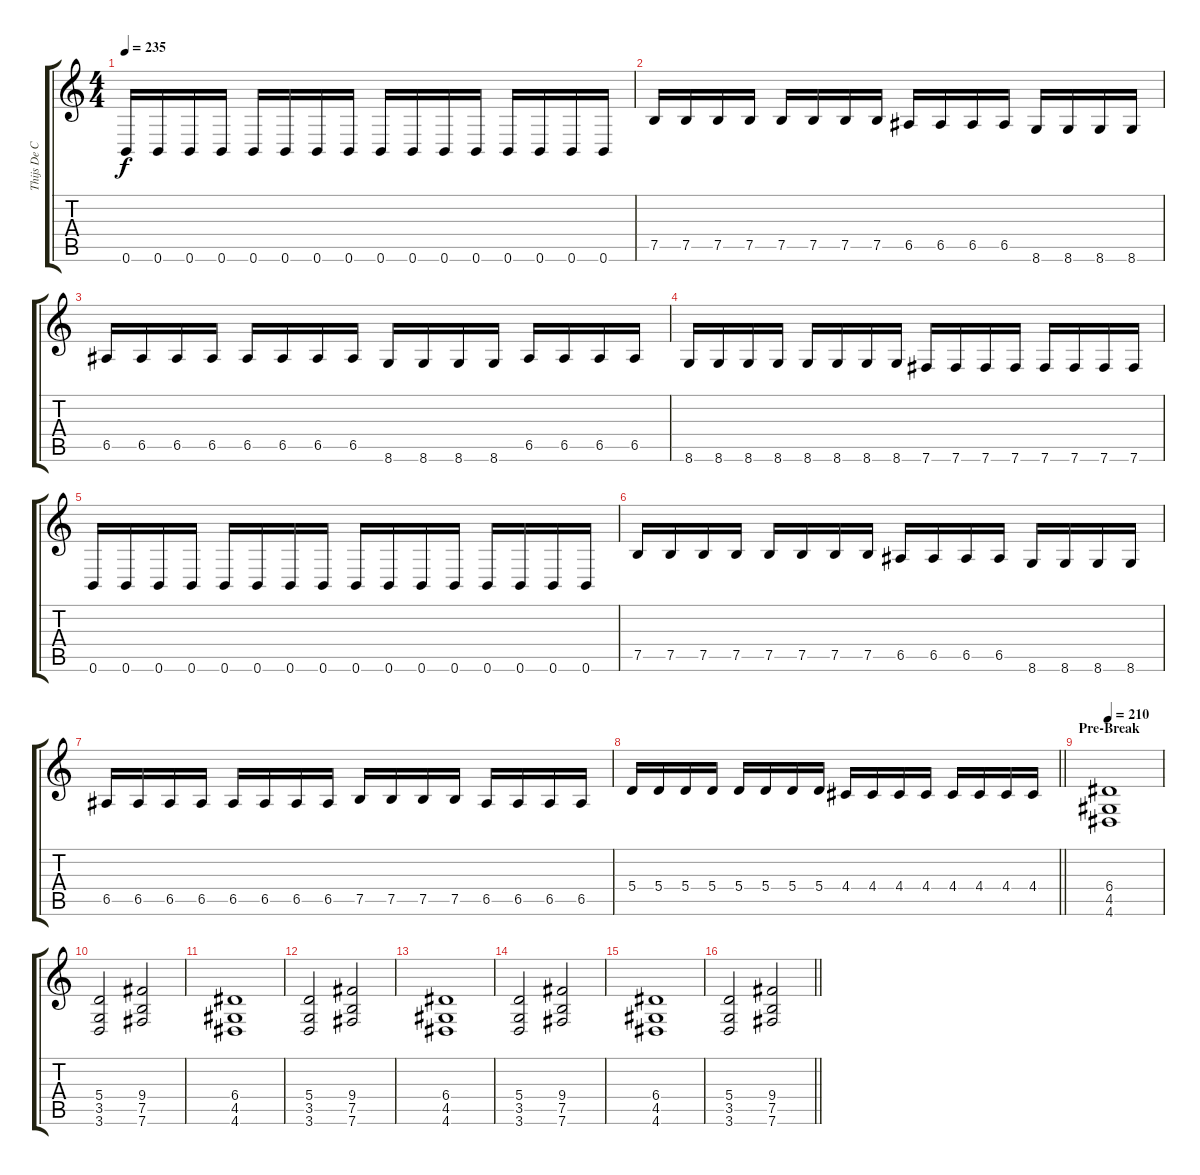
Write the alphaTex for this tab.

\track ("Thijs De Cloedt" "Thijs De C") {instrument overdrivenguitar}
\staff {score tabs}
\tuning (B3 Gb3 D3 A2 E2 B1) {hide}
\ts (4 4)
\tempo 235
\clef g2
\ks c
0.6.16{dy f} 0.6.16 0.6.16 0.6.16 0.6.16 0.6.16 0.6.16 0.6.16 0.6.16 0.6.16 0.6.16 0.6.16 0.6.16 0.6.16 0.6.16 0.6.16 |
7.5.16 7.5.16 7.5.16 7.5.16 7.5.16 7.5.16 7.5.16 7.5.16 6.5.16 6.5.16 6.5.16 6.5.16 8.6.16 8.6.16 8.6.16 8.6.16 |
6.5.16 6.5.16 6.5.16 6.5.16 6.5.16 6.5.16 6.5.16 6.5.16 8.6.16 8.6.16 8.6.16 8.6.16 6.5.16 6.5.16 6.5.16 6.5.16 |
8.6.16 8.6.16 8.6.16 8.6.16 8.6.16 8.6.16 8.6.16 8.6.16 7.6.16 7.6.16 7.6.16 7.6.16 7.6.16 7.6.16 7.6.16 7.6.16 |
0.6.16 0.6.16 0.6.16 0.6.16 0.6.16 0.6.16 0.6.16 0.6.16 0.6.16 0.6.16 0.6.16 0.6.16 0.6.16 0.6.16 0.6.16 0.6.16 |
7.5.16 7.5.16 7.5.16 7.5.16 7.5.16 7.5.16 7.5.16 7.5.16 6.5.16 6.5.16 6.5.16 6.5.16 8.6.16 8.6.16 8.6.16 8.6.16 |
6.5.16 6.5.16 6.5.16 6.5.16 6.5.16 6.5.16 6.5.16 6.5.16 7.5.16 7.5.16 7.5.16 7.5.16 6.5.16 6.5.16 6.5.16 6.5.16 |
\barLineRight lightlight
5.4.16 5.4.16 5.4.16 5.4.16 5.4.16 5.4.16 5.4.16 5.4.16 4.4.16 4.4.16 4.4.16 4.4.16 4.4.16 4.4.16 4.4.16 4.4.16 |
\section ("" "Pre-Break")
\tempo 210
(6.4 4.5 4.6).1 |
(5.4 3.5 3.6).2 (9.4 7.5 7.6).2 |
(6.4 4.5 4.6).1 |
(5.4 3.5 3.6).2 (9.4 7.5 7.6).2 |
(6.4 4.5 4.6).1 |
(5.4 3.5 3.6).2 (9.4 7.5 7.6).2 |
(6.4 4.5 4.6).1 |
\barLineRight lightlight
(5.4 3.5 3.6).2 (9.4 7.5 7.6).2
